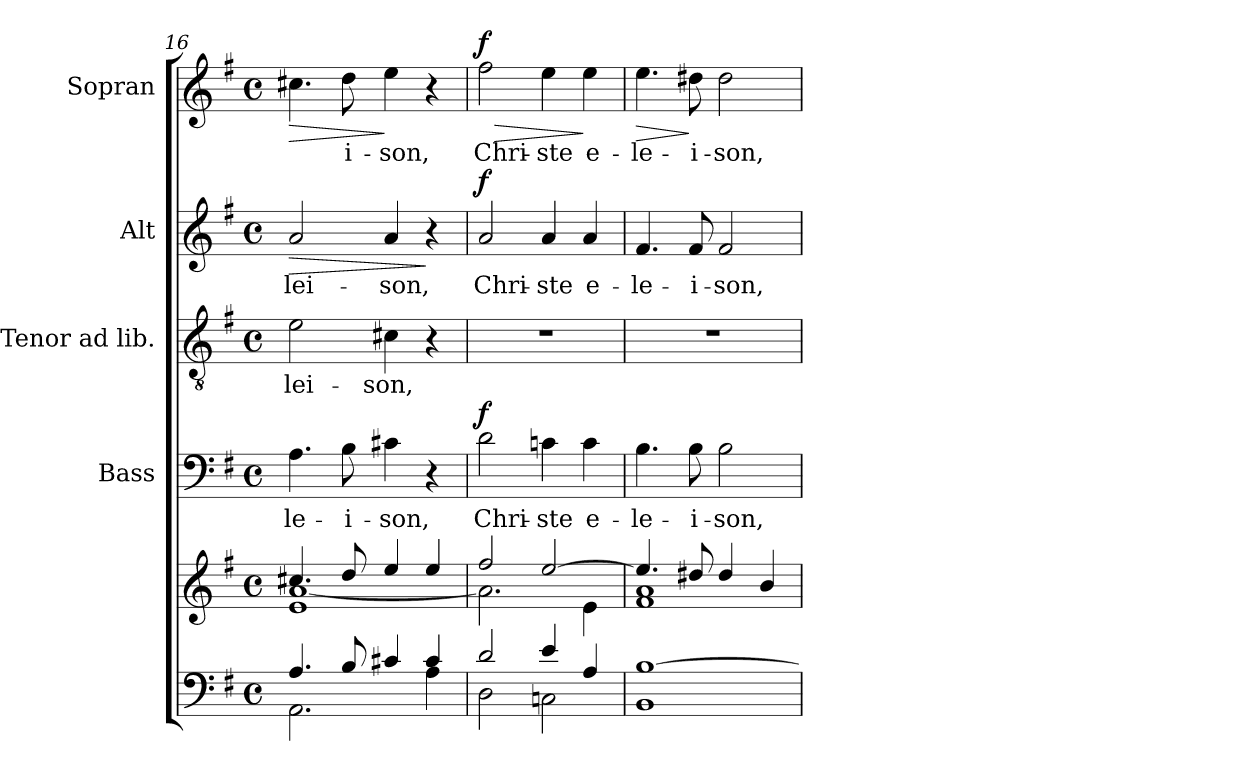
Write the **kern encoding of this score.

**kern	**kern	**kern	**text	**dynam	**kern	**text	**kern	**text	**dynam	**kern	**text	**dynam
*part5	*part5	*part4	*part4	*part4	*part3	*part3	*part2	*part2	*part2	*part1	*part1	*part1
*staff6	*staff5	*staff4	*staff4	*staff4	*staff3	*staff3	*staff2	*staff2	*staff2	*staff1	*staff1	*staff1
*	*	*I"Bass	*	*	*I"Tenor ad lib.	*	*I"Alt	*	*	*I"Sopran	*	*
*	*	*I'B.	*	*	*I'T.	*	*I'A.	*	*	*I'S.	*	*
*clefF4	*clefG2	*clefF4	*	*	*clefGv2	*	*clefG2	*	*	*clefG2	*	*
*k[f#]	*k[f#]	*k[f#]	*	*	*k[f#]	*	*k[f#]	*	*	*k[f#]	*	*
*G:	*G:	*G:	*	*	*G:	*	*G:	*	*	*G:	*	*
*M4/4	*M4/4	*M4/4	*	*	*M4/4	*	*M4/4	*	*	*M4/4	*	*
*met(c)	*met(c)	*met(c)	*	*	*met(c)	*	*met(c)	*	*	*met(c)	*	*
=16	=16	=16	=16	=16	=16	=16	=16	=16	=16	=16	=16	=16
*^	*^	*	*	*	*	*	*	*	*	*	*	*
!	!	!	!	!	!LO:LY:b	!	!	!LO:LY:b	!	!LO:LY:b	!LO:HP:b	!	!	!LO:HP:b
4.A/	2.AA\	4.cc#X/	1e [<1a	4.A\	-le-	.	2e\	-lei-	2a/	-lei-	>	4.cc#X\	.	>
!	!	!	!	!	!LO:LY:b	!	!	!	!	!	!	!	!LO:LY:b	!
8B/	.	8dd/	.	8B\	-i-	.	.	.	.	.	.	8dd\	-i-	.
!	!	!	!	!	!LO:LY:b	!	!	!LO:LY:b	!	!LO:LY:b	!	!	!LO:LY:b	!
4c#X/	.	4ee/	.	4c#X\	-son,	.	4c#X\	-son,	4a/	-son,	.	4ee\	-son,	]
4c#/	4A\	4ee/	.	4r	.	.	4r	.	4r	.	]	4r	.	.
=17	=17	=17	=17	=17	=17	=17	=17	=17	=17	=17	=17	=17	=17	=17
!	!	!	!	!	!LO:LY:b	!LO:DY:a	!	!	!	!LO:LY:b	!LO:DY:a	!	!LO:LY:b	!LO:HP:b
!	!	!	!	!	!	!	!	!	!	!	!	!	!	!LO:DY:n=1:a
2d/	2D\	2ff#/	2.a\]	2d\	Chri-	f	1r	.	2a/	Chri-	f	2ff#\	Chri-	> f
!	!	!	!	!	!LO:LY:b	!	!	!	!	!LO:LY:b	!	!	!LO:LY:b	!
4e/	2Cn\	[>2ee/	.	4cn\	-ste	.	.	.	4a/	-ste	.	4ee\	-ste	.
!	!	!	!	!	!LO:LY:b	!	!	!	!	!LO:LY:b	!	!	!LO:LY:b	!
4A/	.	.	4e\	4c\	e-	.	.	.	4a/	e-	.	4ee\	e-	]
=18	=18	=18	=18	=18	=18	=18	=18	=18	=18	=18	=18	=18	=18	=18
!	!	!	!	!	!LO:LY:b	!	!	!	!	!LO:LY:b	!	!	!LO:LY:b	!LO:HP:b
[>1B	1BB	4.ee/]	1f# 1a	4.B\	-le-	.	1r	.	4.f#/	-le-	.	4.ee\	-le-	>
!	!	!	!	!	!LO:LY:b	!	!	!	!	!LO:LY:b	!	!	!LO:LY:b	!
.	.	8dd#X/	.	8B\	-i-	.	.	.	8f#/	-i-	.	8dd#X\	-i-	]
!	!	!	!	!	!LO:LY:b	!	!	!	!	!LO:LY:b	!	!	!LO:LY:b	!
.	.	4dd#/	.	2B\	-son,	.	.	.	2f#/	-son,	.	2dd#\	-son,	.
.	.	4b/	.	.	.	.	.	.	.	.	.	.	.	.
*v	*v	*	*	*	*	*	*	*	*	*	*	*	*	*
*	*v	*v	*	*	*	*	*	*	*	*	*	*	*
=	=	=	=	=	=	=	=	=	=	=	=	=
*-	*-	*-	*-	*-	*-	*-	*-	*-	*-	*-	*-	*-
